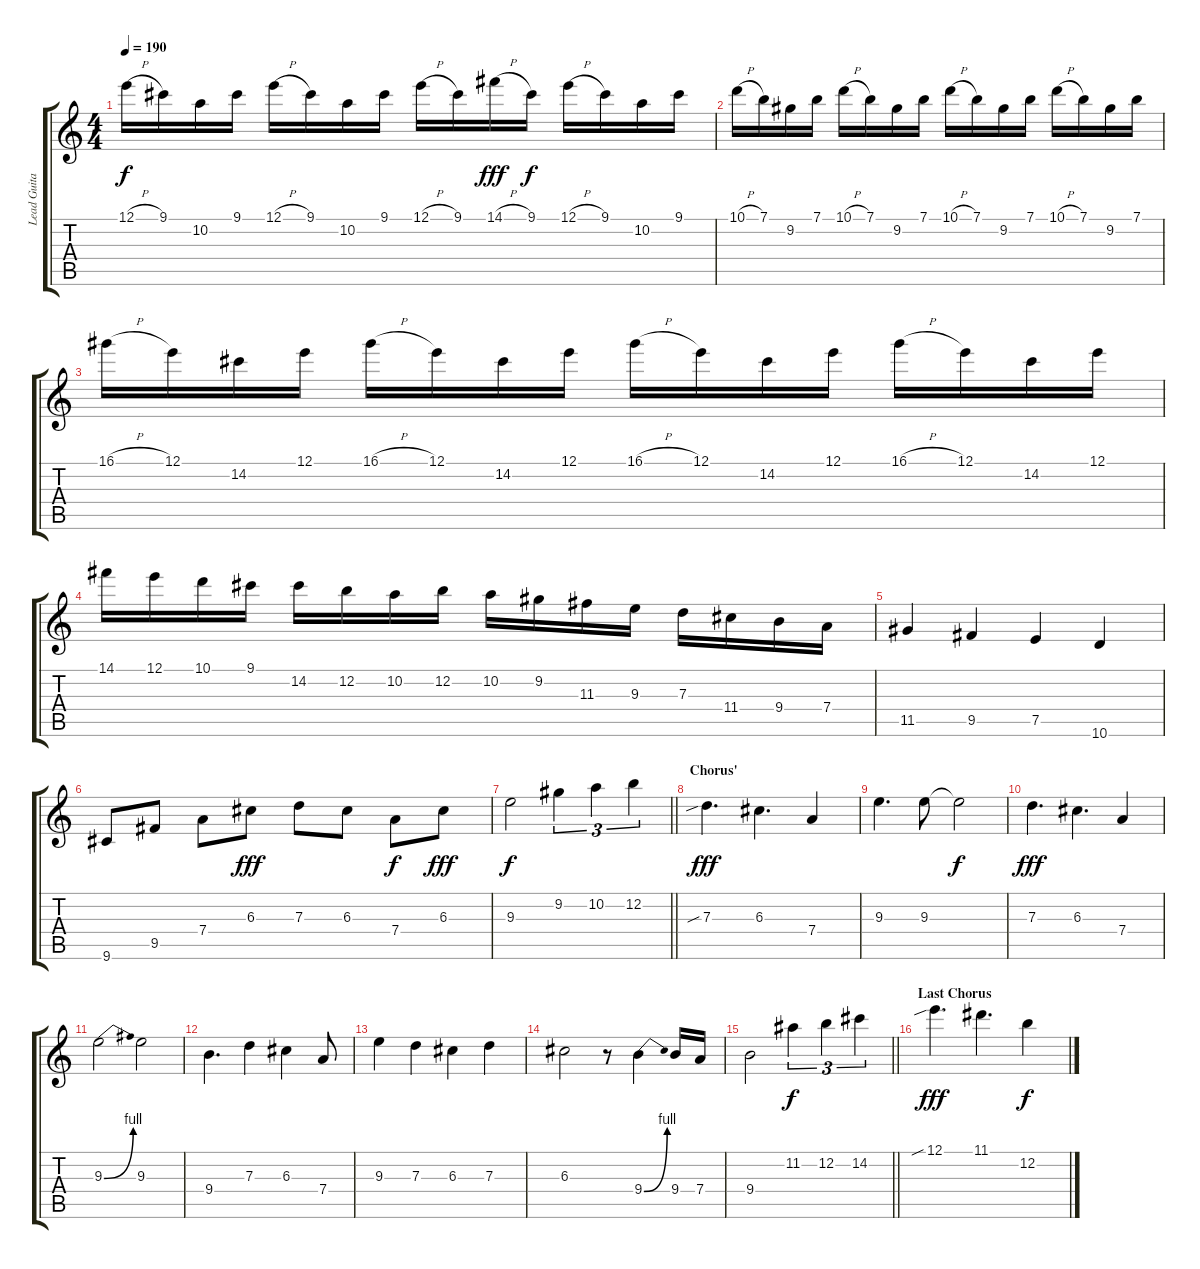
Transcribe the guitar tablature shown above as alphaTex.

\track ("Lead Guitar" "Lead Guita") {instrument overdrivenguitar}
\staff {score tabs}
\tuning (E4 B3 G3 D3 A2 E2) {hide}
\ts (4 4)
\tempo 190
\clef g2
\ks c
12.1{h}.16{dy f} 9.1.16 10.2.16 9.1.16 12.1{h}.16 9.1.16 10.2.16 9.1.16 12.1{h}.16 9.1.16 14.1{h}.16{dy fff} 9.1.16{dy f} 12.1{h}.16 9.1.16 10.2.16 9.1.16 |
10.1{h}.16 7.1.16 9.2.16 7.1.16 10.1{h}.16 7.1.16 9.2.16 7.1.16 10.1{h}.16 7.1.16 9.2.16 7.1.16 10.1{h}.16 7.1.16 9.2.16 7.1.16 |
16.1{h}.16 12.1.16 14.2.16 12.1.16 16.1{h}.16 12.1.16 14.2.16 12.1.16 16.1{h}.16 12.1.16 14.2.16 12.1.16 16.1{h}.16 12.1.16 14.2.16 12.1.16 |
14.1.16 12.1.16 10.1.16 9.1.16 14.2.16 12.2.16 10.2.16 12.2.16 10.2.16 9.2.16 11.3.16 9.3.16 7.3.16 11.4.16 9.4.16 7.4.16 |
11.5.4 9.5.4 7.5.4 10.6.4 |
9.6.8 9.5.8 7.4.8 6.3.8{dy fff} 7.3.8 6.3.8 7.4.8{dy f} 6.3.8{dy fff} |
\barLineRight lightlight
9.3.2{dy f} 9.2.4{tu (3 2)} 10.2.4{tu (3 2)} 12.2.4{tu (3 2)} |
\section ("" "Chorus'")
7.3{sib}.4{d dy fff} 6.3.4{d} 7.4.4 |
9.3.4{d} 9.3.8 9.3{t}.2{dy f} |
7.3.4{d dy fff} 6.3.4{d} 7.4.4 |
9.3{be (bend 0 0 60 4)}.2 9.3.2 |
9.4.4{d} 7.3.4 6.3.4 7.4.8 |
9.3.4 7.3.4 6.3.4 7.3.4 |
6.3.2 r.8 9.4{be (bend 0 0 60 4)}.4 9.4.16 7.4.16 |
\barLineRight lightlight
9.4.2 11.2.4{tu (3 2) dy f} 12.2.4{tu (3 2)} 14.2.4{tu (3 2)} |
\section ("" "Last Chorus")
12.1{sib}.4{d dy fff} 11.1.4{d} 12.2.4{dy f}
